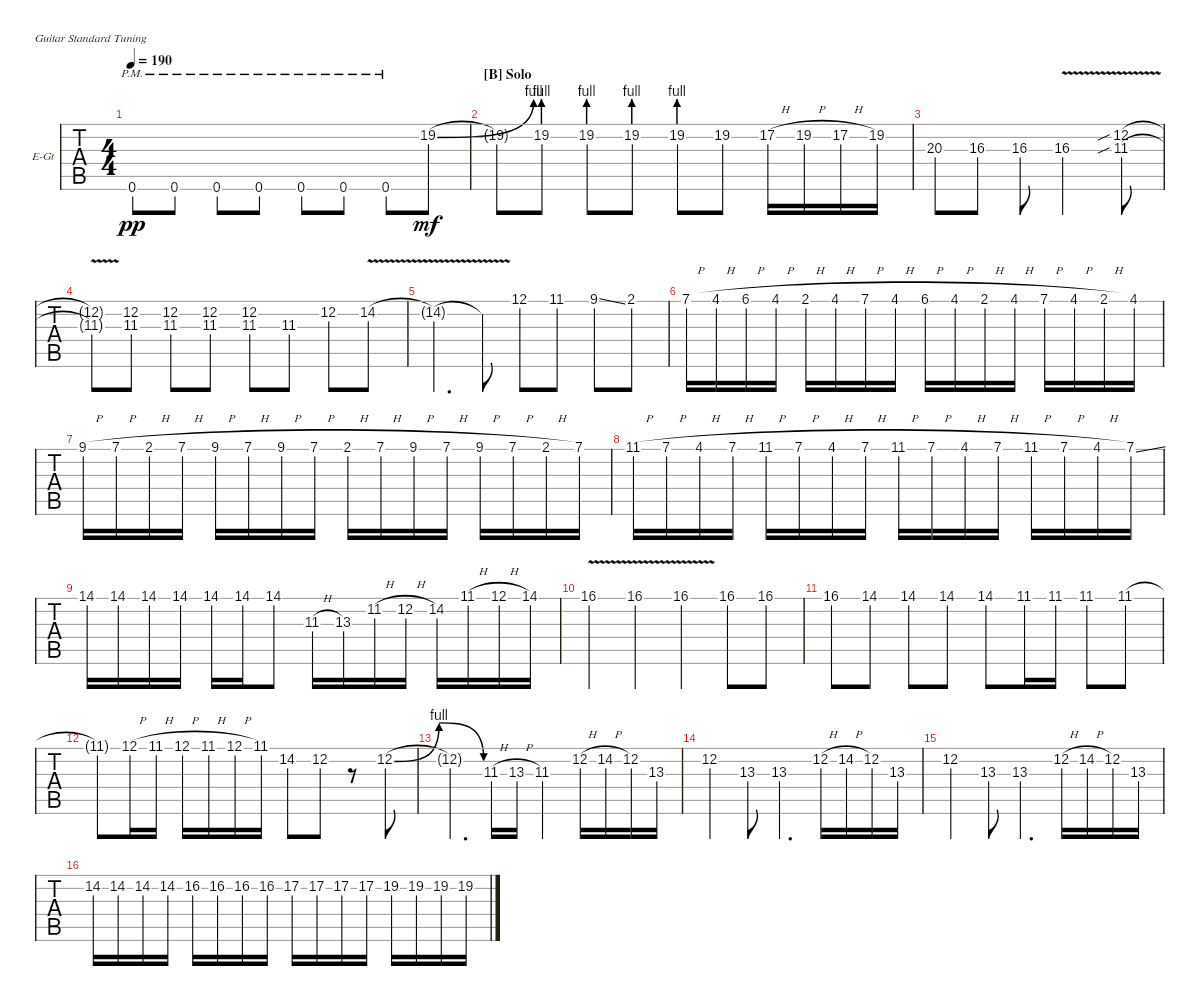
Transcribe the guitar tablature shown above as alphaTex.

\defaultSystemsLayout 4
\bracketExtendMode groupsimilarinstruments
\firstSystemTrackNameOrientation horizontal
\otherSystemsTrackNameOrientation horizontal
\track ("Matthew" "E-Gt") {instrument distortionguitar}
\staff {tabs}
\tuning (E4 B3 G3 D3 A2 E2)
\ts (4 4)
\tempo 190
\clef g2
\ks c
0.6{pm t}.8{dy pp} 0.6{pm}.8 0.6{pm}.8 0.6{pm}.8 0.6{pm}.8 0.6{pm}.8 0.6{pm}.8 19.2{be (bend 0 0 15 4)}.8{dy mf} |
\section ("B" "Solo")
19.2{t}.8 19.2{be (prebend 0 4 60 4)}.8 19.2{be (prebend 0 4 60 4)}.8 19.2{be (prebend 0 4 60 4)}.8 19.2{be (prebend 0 4 60 4)}.8 19.2.8 17.2{h}.16 19.2{h}.16 17.2{h}.16 19.2.16 |
20.3.8 16.3.8 16.3.8 16.3{v}.2 (11.3{v sib} 12.2{v sib}).8 |
(11.3{v t} 12.2{v t}).8 (11.3 12.2).8 (11.3 12.2).8 (11.3 12.2).8 (11.3 12.2).8 11.3.8 12.2.8 14.2{v}.8 |
14.2{v t}.4{d} 14.2{t}.8 12.1.8 11.1.8 9.1{ss}.8 2.1.8 |
7.1{h}.16 4.1{h}.16 6.1{h}.16 4.1{h}.16 2.1{h}.16 4.1{h}.16 7.1{h}.16 4.1{h}.16 6.1{h}.16 4.1{h}.16 2.1{h}.16 4.1{h}.16 7.1{h}.16 4.1{h}.16 2.1{h}.16 4.1.16 |
9.1{h}.16 7.1{h}.16 2.1{h}.16 7.1{h}.16 9.1{h}.16 7.1{h}.16 9.1{h}.16 7.1{h}.16 2.1{h}.16 7.1{h}.16 9.1{h}.16 7.1{h}.16 9.1{h}.16 7.1{h}.16 2.1{h}.16 7.1.16 |
11.1{h}.16 7.1{h}.16 4.1{h}.16 7.1{h}.16 11.1{h}.16 7.1{h}.16 4.1{h}.16 7.1{h}.16 11.1{h}.16 7.1{h}.16 4.1{h}.16 7.1{h}.16 11.1{h}.16 7.1{h}.16 4.1{h}.16 7.1{ss}.16 |
14.1.16 14.1.16 14.1.16 14.1.16 14.1.16 14.1.16 14.1.8 11.3{h}.16 13.3.16 11.2{h}.16 12.2{h}.16 14.2.16 11.1{h}.16 12.1{h}.16 14.1.16 |
16.1{v}.4 16.1{v}.4 16.1{v}.4 16.1.8 16.1.8 |
16.1.8 14.1.8 14.1.8 14.1.8 14.1.8 11.1.16 11.1.16 11.1.8 11.1.8 |
11.1{t}.8 12.1{h}.16 11.1{h}.16 12.1{h}.16 11.1{h}.16 12.1{h}.16 11.1.16 14.2.8 12.2.8 r.8 12.2{be (bendrelease 0 0 10.2 4 20.4 4 30 0)}.8 |
12.2{t}.4{d} 11.3{h}.16 13.3{h}.16 11.3.4 12.2{h}.16 14.2{h}.16 12.2.16 13.3.16 |
12.2.4 13.3.8 13.3.4{d} 12.2{h}.16 14.2{h}.16 12.2.16 13.3.16 |
12.2.4 13.3.8 13.3.4{d} 12.2{h}.16 14.2{h}.16 12.2.16 13.3.16 |
14.2.16 14.2.16 14.2.16 14.2.16 16.2.16 16.2.16 16.2.16 16.2.16 17.2.16 17.2.16 17.2.16 17.2.16 19.2.16 19.2.16 19.2.16 19.2.16
